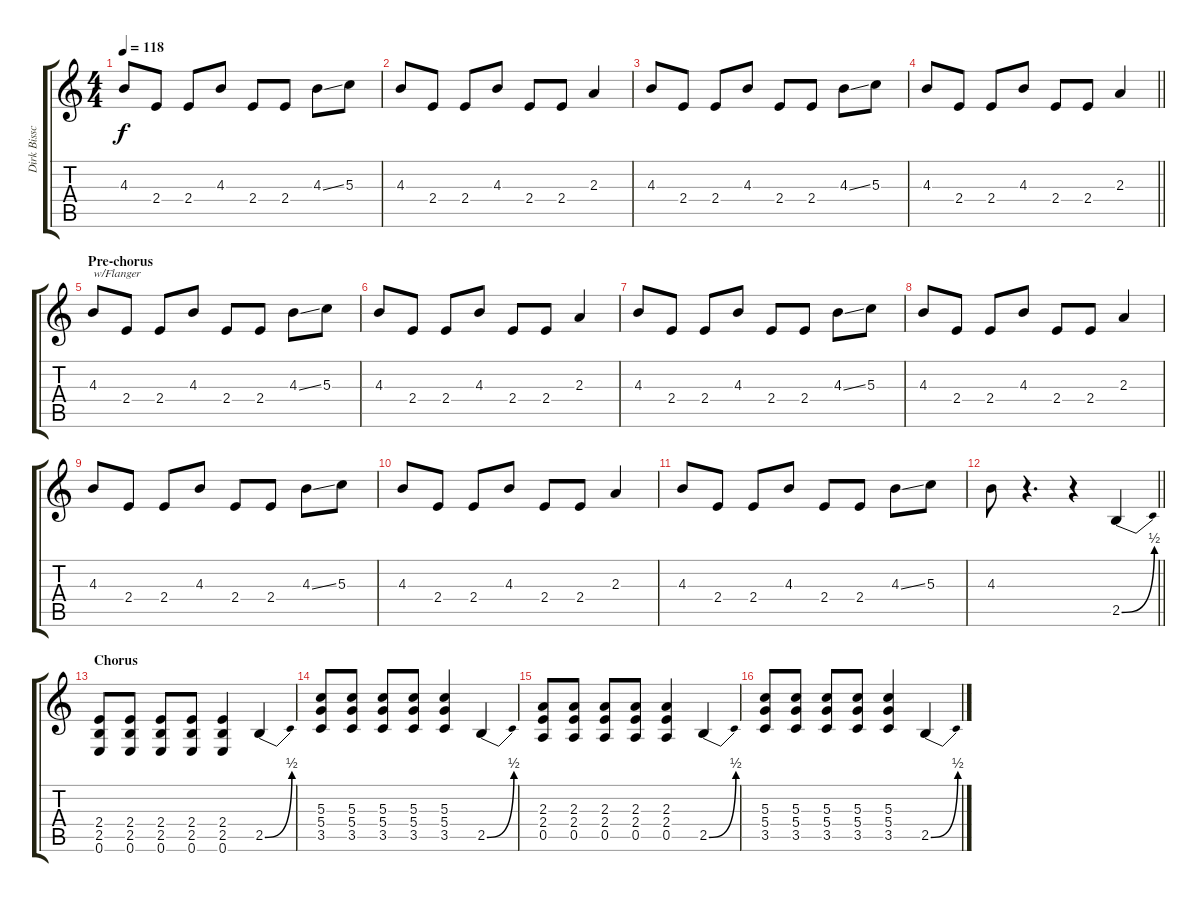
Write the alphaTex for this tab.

\track ("Dirk Bisschoff (Lead Guitar)" "Dirk Bissc") {instrument distortionguitar}
\staff {score tabs}
\tuning (E4 B3 G3 D3 A2 E2) {hide}
\ts (4 4)
\tempo 118
\clef g2
\ks c
4.3.8{dy f} 2.4.8 2.4.8 4.3.8 2.4.8 2.4.8 4.3{ss}.8 5.3.8 |
4.3.8 2.4.8 2.4.8 4.3.8 2.4.8 2.4.8 2.3.4 |
4.3.8 2.4.8 2.4.8 4.3.8 2.4.8 2.4.8 4.3{ss}.8 5.3.8 |
\barLineRight lightlight
4.3.8 2.4.8 2.4.8 4.3.8 2.4.8 2.4.8 2.3.4 |
\section ("" "Pre-chorus")
4.3.8{txt "w/Flanger" volume 11 instrument lead2sawtooth} 2.4.8 2.4.8 4.3.8 2.4.8 2.4.8 4.3{ss}.8 5.3.8 |
4.3.8 2.4.8 2.4.8 4.3.8 2.4.8 2.4.8 2.3.4 |
4.3.8 2.4.8 2.4.8 4.3.8 2.4.8 2.4.8 4.3{ss}.8 5.3.8 |
4.3.8 2.4.8 2.4.8 4.3.8 2.4.8 2.4.8 2.3.4 |
4.3.8 2.4.8 2.4.8 4.3.8 2.4.8 2.4.8 4.3{ss}.8 5.3.8 |
4.3.8 2.4.8 2.4.8 4.3.8 2.4.8 2.4.8 2.3.4 |
4.3.8 2.4.8 2.4.8 4.3.8 2.4.8 2.4.8 4.3{ss}.8 5.3.8 |
\barLineRight lightlight
4.3.8 r.4{d} r.4 2.5{be (bend 0 0 60 2)}.4{volume 13 instrument distortionguitar} |
\section ("" "Chorus")
(2.4 2.5 0.6).8 (2.4 2.5 0.6).8 (2.4 2.5 0.6).8 (2.4 2.5 0.6).8 (2.4 2.5 0.6).4 2.5{be (bend 0 0 60 2)}.4 |
(5.3 5.4 3.5).8 (5.3 5.4 3.5).8 (5.3 5.4 3.5).8 (5.3 5.4 3.5).8 (5.3 5.4 3.5).4 2.5{be (bend 0 0 60 2)}.4 |
(2.3 2.4 0.5).8 (2.3 2.4 0.5).8 (2.3 2.4 0.5).8 (2.3 2.4 0.5).8 (2.3 2.4 0.5).4 2.5{be (bend 0 0 60 2)}.4 |
(5.3 5.4 3.5).8 (5.3 5.4 3.5).8 (5.3 5.4 3.5).8 (5.3 5.4 3.5).8 (5.3 5.4 3.5).4 2.5{be (bend 0 0 60 2)}.4
